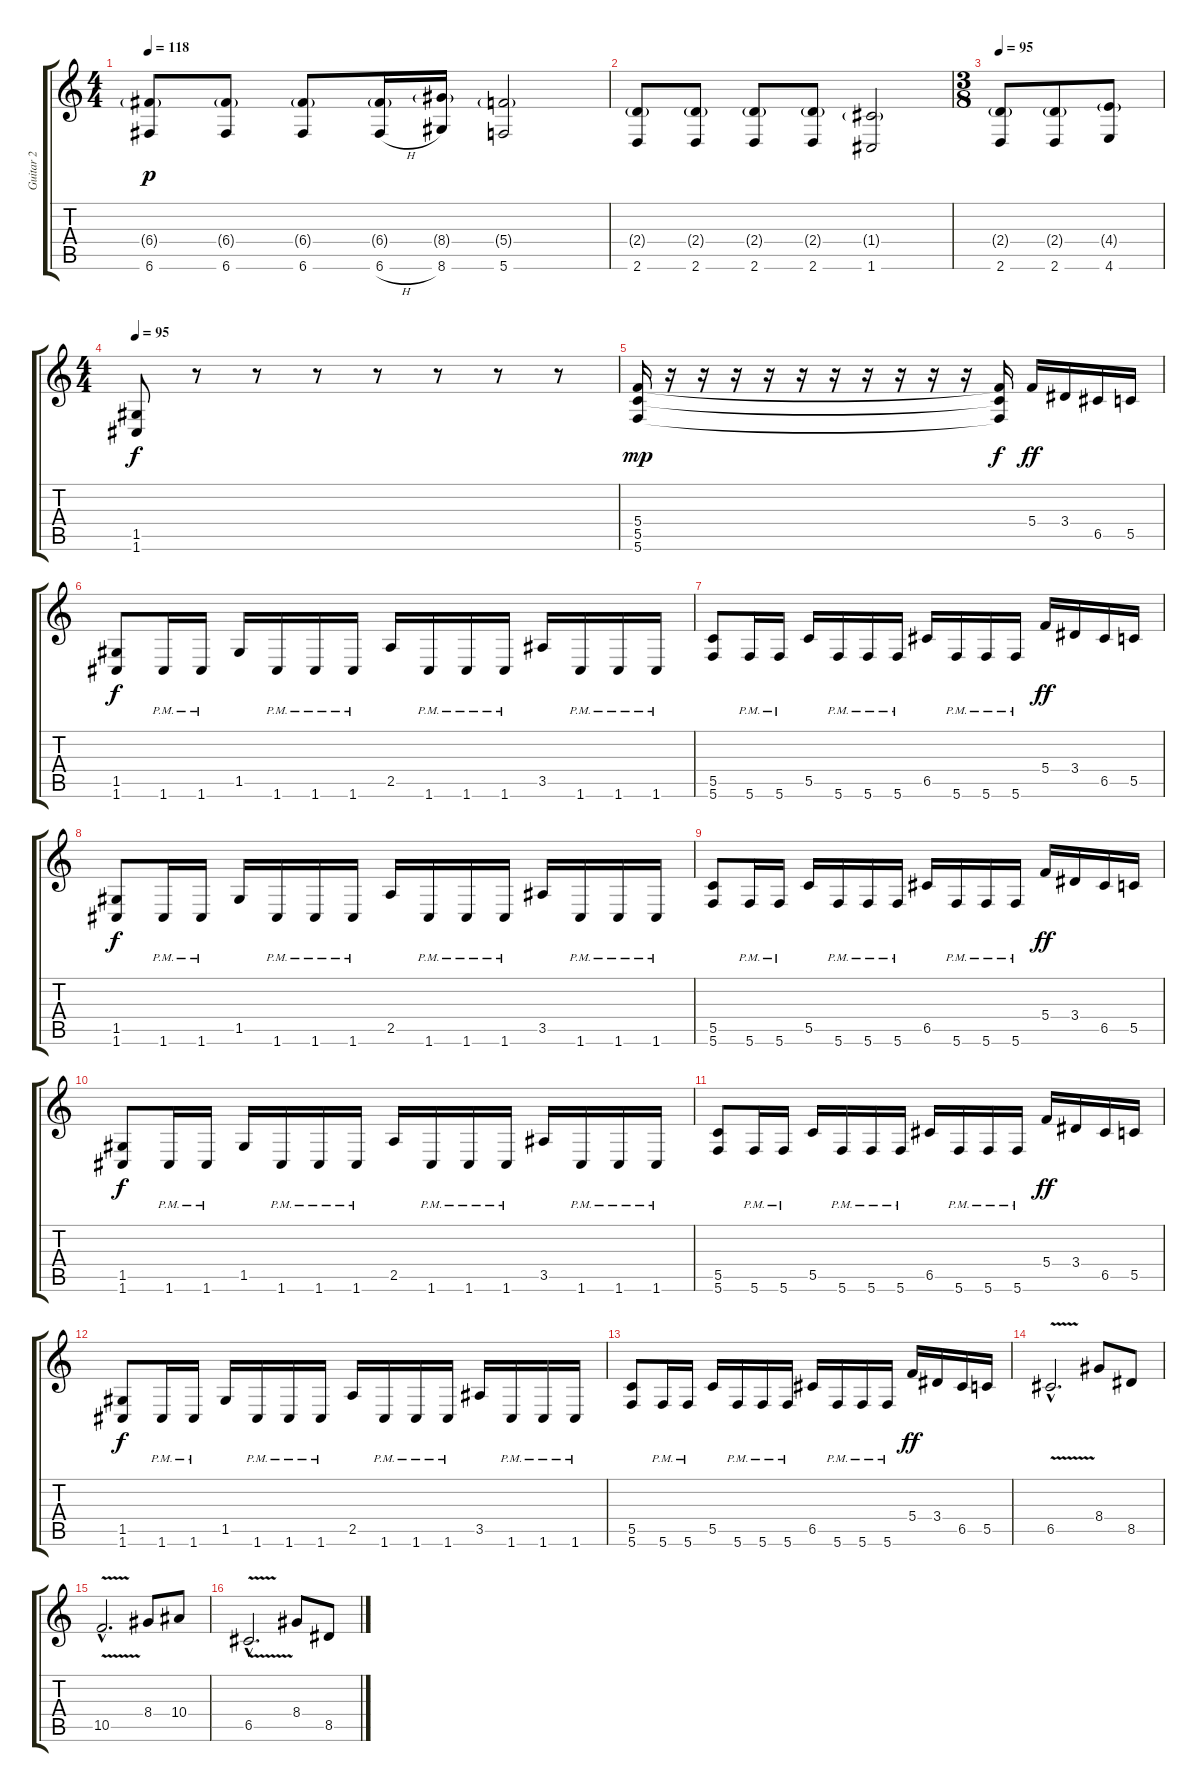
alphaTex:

\track ("Guitar 2" "Guitar 2") {instrument distortionguitar}
\staff {score tabs}
\tuning (D4 A3 F3 C3 G2 C2) {hide}
\ts (4 4)
\tempo 118
\clef g2
\ks c
(6.4{g} 6.6).8{dy p} (6.4{g} 6.6).8 (6.4{g} 6.6).8 (6.4{g} 6.6{h}).16 (8.4{g} 8.6).16 (5.4{g} 5.6).2 |
(2.4{g} 2.6).8 (2.4{g} 2.6).8 (2.4{g} 2.6).8 (2.4{g} 2.6).8 (1.4{g} 1.6).2 |
\ts (3 8)
\tempo 95
(2.4{g} 2.6).8 (2.4{g} 2.6).8 (4.4{g} 4.6).8 |
\ts (4 4)
\tempo 95
(1.5 1.6).8{dy f} r.8 r.8 r.8 r.8 r.8 r.8 r.8 |
(5.4 5.5 5.6).16{dy mp} r.16 r.16 r.16 r.16 r.16 r.16 r.16 r.16 r.16 r.16 (5.4{t} 5.5{t} 5.6{t}).16{dy f} 5.4.16{dy ff} 3.4.16 6.5.16 5.5.16 |
(1.5 1.6).8{dy f} 1.6{pm}.16 1.6{pm}.16 1.5.16 1.6{pm}.16 1.6{pm}.16 1.6{pm}.16 2.5.16 1.6{pm}.16 1.6{pm}.16 1.6{pm}.16 3.5.16 1.6{pm}.16 1.6{pm}.16 1.6{pm}.16 |
(5.5 5.6).8 5.6{pm}.16 5.6{pm}.16 5.5.16 5.6{pm}.16 5.6{pm}.16 5.6{pm}.16 6.5.16 5.6{pm}.16 5.6{pm}.16 5.6{pm}.16 5.4.16{dy ff} 3.4.16 6.5.16 5.5.16 |
(1.5 1.6).8{dy f} 1.6{pm}.16 1.6{pm}.16 1.5.16 1.6{pm}.16 1.6{pm}.16 1.6{pm}.16 2.5.16 1.6{pm}.16 1.6{pm}.16 1.6{pm}.16 3.5.16 1.6{pm}.16 1.6{pm}.16 1.6{pm}.16 |
(5.5 5.6).8 5.6{pm}.16 5.6{pm}.16 5.5.16 5.6{pm}.16 5.6{pm}.16 5.6{pm}.16 6.5.16 5.6{pm}.16 5.6{pm}.16 5.6{pm}.16 5.4.16{dy ff} 3.4.16 6.5.16 5.5.16 |
(1.5 1.6).8{dy f} 1.6{pm}.16 1.6{pm}.16 1.5.16 1.6{pm}.16 1.6{pm}.16 1.6{pm}.16 2.5.16 1.6{pm}.16 1.6{pm}.16 1.6{pm}.16 3.5.16 1.6{pm}.16 1.6{pm}.16 1.6{pm}.16 |
(5.5 5.6).8 5.6{pm}.16 5.6{pm}.16 5.5.16 5.6{pm}.16 5.6{pm}.16 5.6{pm}.16 6.5.16 5.6{pm}.16 5.6{pm}.16 5.6{pm}.16 5.4.16{dy ff} 3.4.16 6.5.16 5.5.16 |
(1.5 1.6).8{dy f} 1.6{pm}.16 1.6{pm}.16 1.5.16 1.6{pm}.16 1.6{pm}.16 1.6{pm}.16 2.5.16 1.6{pm}.16 1.6{pm}.16 1.6{pm}.16 3.5.16 1.6{pm}.16 1.6{pm}.16 1.6{pm}.16 |
(5.5 5.6).8 5.6{pm}.16 5.6{pm}.16 5.5.16 5.6{pm}.16 5.6{pm}.16 5.6{pm}.16 6.5.16 5.6{pm}.16 5.6{pm}.16 5.6{pm}.16 5.4.16{dy ff} 3.4.16 6.5.16 5.5.16 |
6.5{v hac}.2{d} 8.4.8 8.5.8 |
10.5{v hac}.2{d} 8.4.8 10.4.8 |
6.5{v hac}.2{d} 8.4.8 8.5.8
